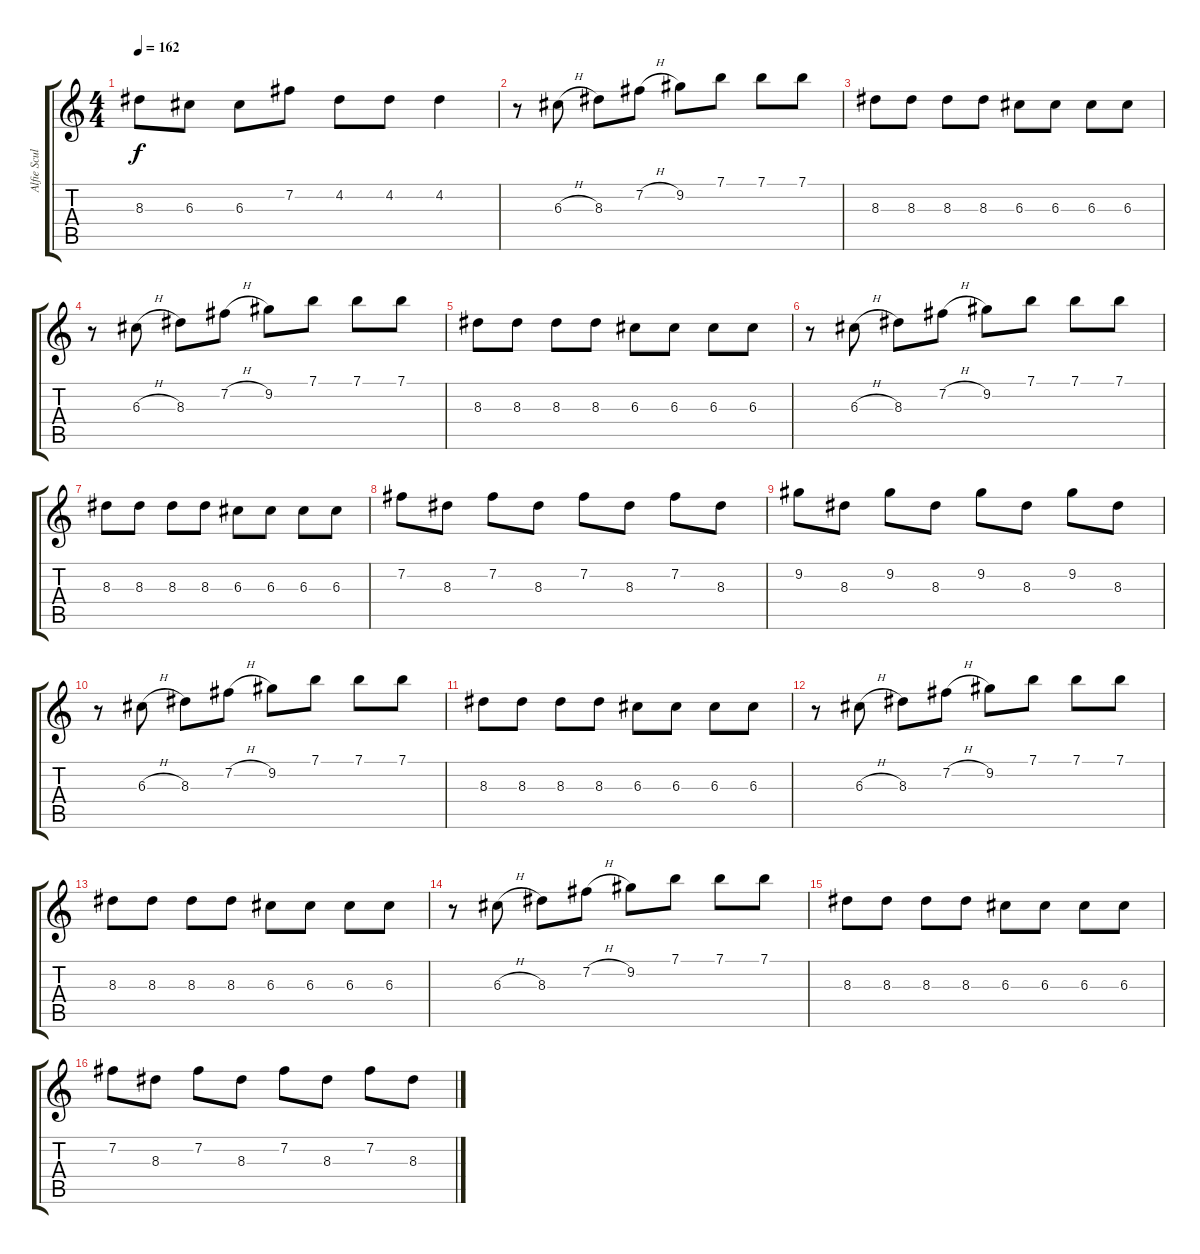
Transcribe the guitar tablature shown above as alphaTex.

\track ("Alfie Scully" "Alfie Scul") {instrument distortionguitar}
\staff {score tabs}
\tuning (E4 B3 G3 D3 A2 E2) {hide}
\ts (4 4)
\tempo 162
\clef g2
\ks c
8.3.8{dy f} 6.3.8 6.3.8 7.2.8 4.2.8 4.2.8 4.2.4 |
r.8 6.3{h}.8 8.3.8 7.2{h}.8 9.2.8 7.1.8 7.1.8 7.1.8 |
8.3.8 8.3.8 8.3.8 8.3.8 6.3.8 6.3.8 6.3.8 6.3.8 |
r.8 6.3{h}.8 8.3.8 7.2{h}.8 9.2.8 7.1.8 7.1.8 7.1.8 |
8.3.8 8.3.8 8.3.8 8.3.8 6.3.8 6.3.8 6.3.8 6.3.8 |
r.8 6.3{h}.8 8.3.8 7.2{h}.8 9.2.8 7.1.8 7.1.8 7.1.8 |
8.3.8 8.3.8 8.3.8 8.3.8 6.3.8 6.3.8 6.3.8 6.3.8 |
7.2.8 8.3.8 7.2.8 8.3.8 7.2.8 8.3.8 7.2.8 8.3.8 |
9.2.8 8.3.8 9.2.8 8.3.8 9.2.8 8.3.8 9.2.8 8.3.8 |
r.8 6.3{h}.8 8.3.8 7.2{h}.8 9.2.8 7.1.8 7.1.8 7.1.8 |
8.3.8 8.3.8 8.3.8 8.3.8 6.3.8 6.3.8 6.3.8 6.3.8 |
r.8 6.3{h}.8 8.3.8 7.2{h}.8 9.2.8 7.1.8 7.1.8 7.1.8 |
8.3.8 8.3.8 8.3.8 8.3.8 6.3.8 6.3.8 6.3.8 6.3.8 |
r.8 6.3{h}.8 8.3.8 7.2{h}.8 9.2.8 7.1.8 7.1.8 7.1.8 |
8.3.8 8.3.8 8.3.8 8.3.8 6.3.8 6.3.8 6.3.8 6.3.8 |
7.2.8 8.3.8 7.2.8 8.3.8 7.2.8 8.3.8 7.2.8 8.3.8
